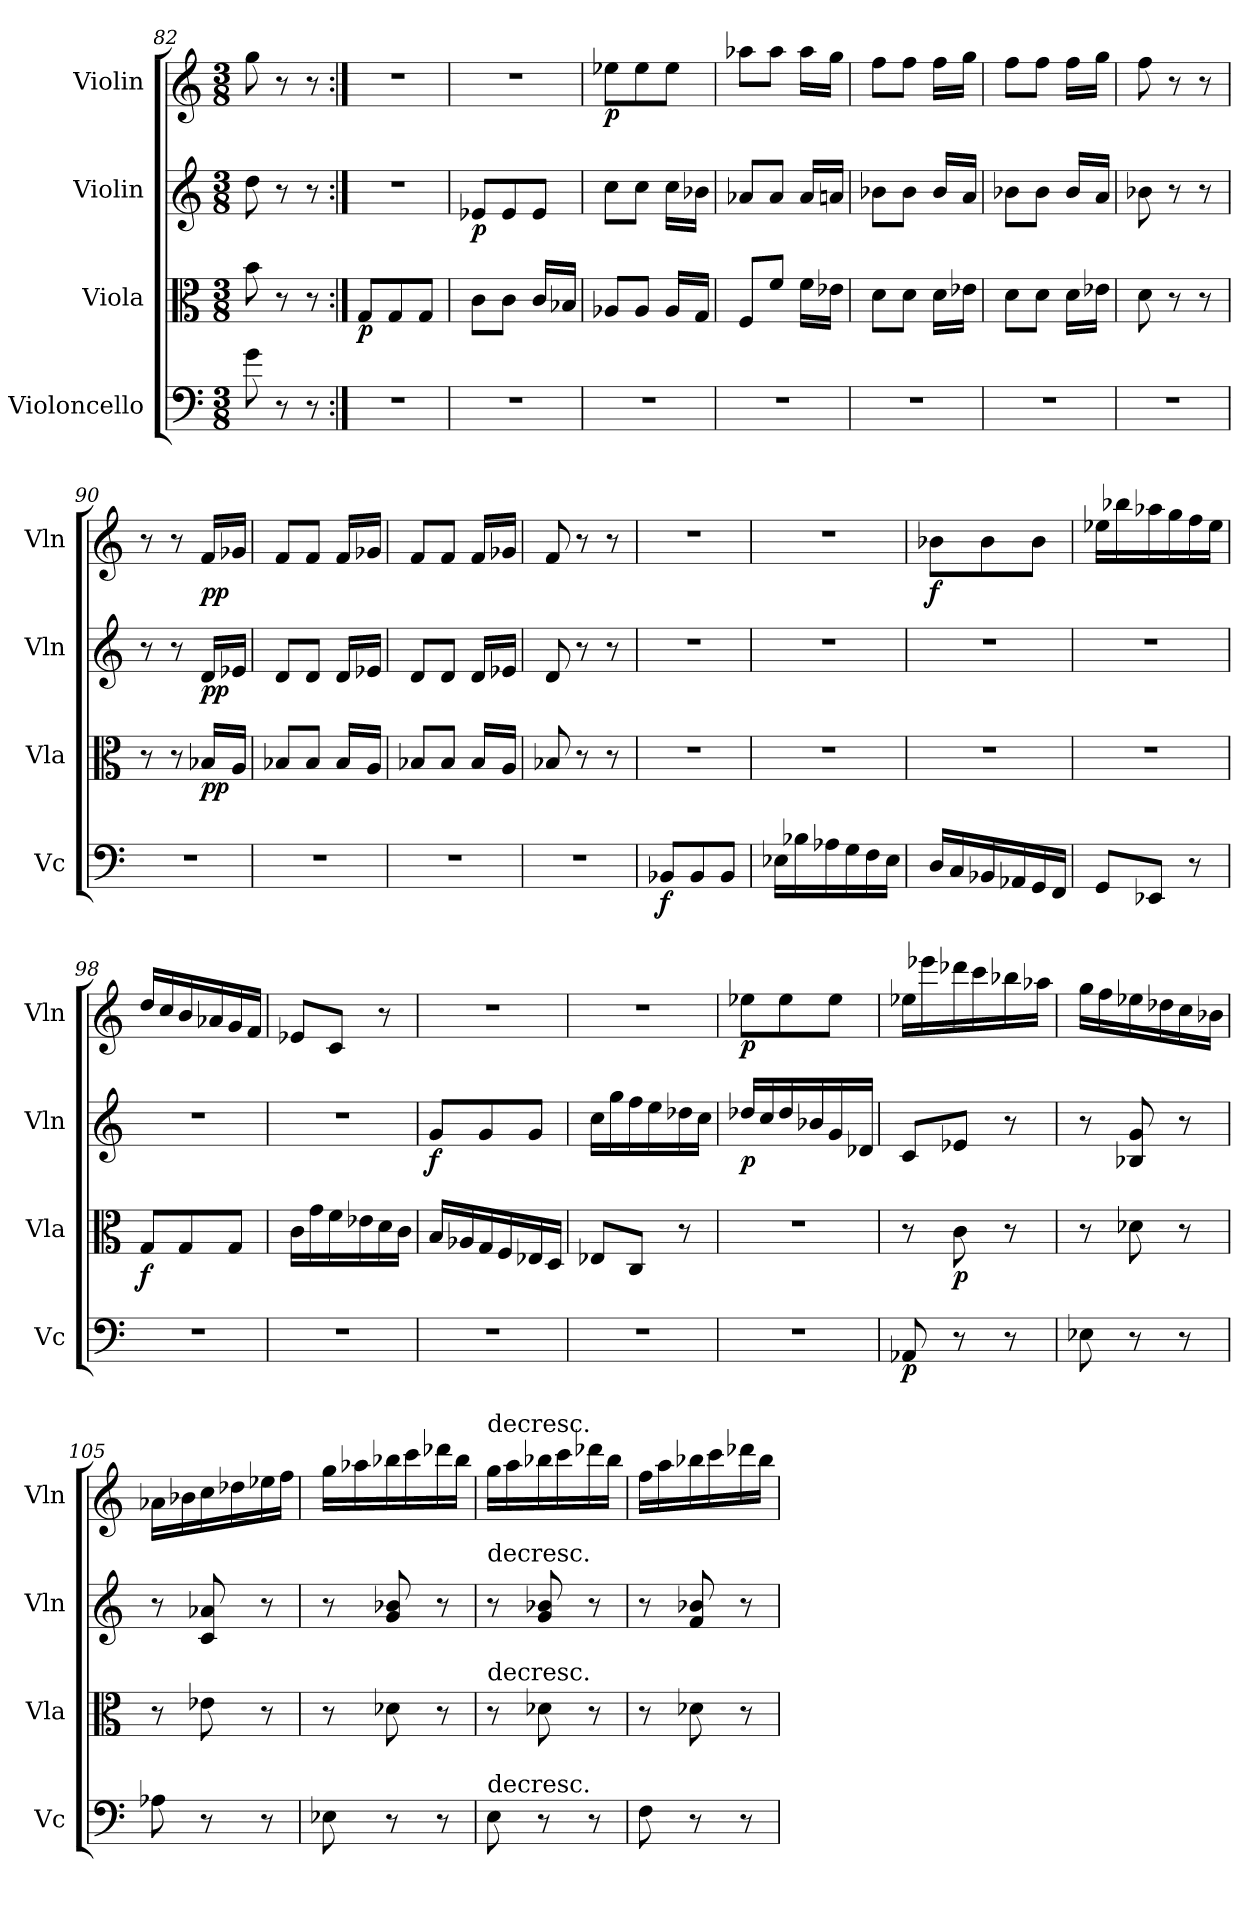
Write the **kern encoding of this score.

**kern	**dynam	**kern	**dynam	**kern	**dynam	**kern	**dynam
*part4	*part4	*part3	*part3	*part2	*part2	*part1	*part1
*staff4	*staff4	*staff3	*staff3	*staff2	*staff2	*staff1	*staff1
*I"Violoncello	*	*I"Viola	*	*I"Violin	*	*I"Violin	*
*I'Vc	*	*I'Vla	*	*I'Vln	*	*I'Vln	*
*clefF4	*	*clefC3	*	*clefG2	*	*clefG2	*
*k[]	*	*k[]	*	*k[]	*	*k[]	*
*C:	*	*C:	*	*C:	*	*C:	*
*M3/8	*	*M3/8	*	*M3/8	*	*M3/8	*
=82	=82	=82	=82	=82	=82	=82	=82
8g\	.	8b\	.	8dd\	.	8gg\	.
8r	.	8r	.	8r	.	8r	.
8r	.	8r	.	8r	.	8r	.
=83:|!	=83:|!	=83:|!	=83:|!	=83:|!	=83:|!	=83:|!	=83:|!
4.r	.	8G/L	p	4.r	.	4.r	.
.	.	8G/	.	.	.	.	.
.	.	8G/J	.	.	.	.	.
=84	=84	=84	=84	=84	=84	=84	=84
4.r	.	8c\L	.	8e-X/L	p	4.r	.
.	.	8c\J	.	8e-/	.	.	.
.	.	16c/LL	.	8e-/J	.	.	.
.	.	16B-X/JJ	.	.	.	.	.
=85	=85	=85	=85	=85	=85	=85	=85
4.r	.	8A-X/L	.	8cc\L	.	8ee-X\L	p
.	.	8A-/J	.	8cc\J	.	8ee-\	.
.	.	16A-/LL	.	16cc\LL	.	8ee-\J	.
.	.	16G/JJ	.	16b-X\JJ	.	.	.
=86	=86	=86	=86	=86	=86	=86	=86
4.r	.	8F/L	.	8a-X/L	.	8aa-X\L	.
.	.	8f/J	.	8a-/J	.	8aa-\J	.
.	.	16f\LL	.	16a-/LL	.	16aa-\LL	.
.	.	16e-X\JJ	.	16an/JJ	.	16gg\JJ	.
=87	=87	=87	=87	=87	=87	=87	=87
4.r	.	8d\L	.	8b-X\L	.	8ff\L	.
.	.	8d\J	.	8b-\J	.	8ff\J	.
.	.	16d\LL	.	16b-/LL	.	16ff\LL	.
.	.	16e-X\JJ	.	16a/JJ	.	16gg\JJ	.
=88	=88	=88	=88	=88	=88	=88	=88
4.r	.	8d\L	.	8b-X\L	.	8ff\L	.
.	.	8d\J	.	8b-\J	.	8ff\J	.
.	.	16d\LL	.	16b-/LL	.	16ff\LL	.
.	.	16e-X\JJ	.	16a/JJ	.	16gg\JJ	.
=89	=89	=89	=89	=89	=89	=89	=89
4.r	.	8d\	.	8b-X\	.	8ff\	.
.	.	8r	.	8r	.	8r	.
.	.	8r	.	8r	.	8r	.
=90	=90	=90	=90	=90	=90	=90	=90
4.r	.	8r	.	8r	.	8r	.
.	.	8r	.	8r	.	8r	.
.	.	16B-X/LL	pp	16d/LL	pp	16f/LL	pp
.	.	16A/JJ	.	16e-X/JJ	.	16g-X/JJ	.
=91	=91	=91	=91	=91	=91	=91	=91
4.r	.	8B-X/L	.	8d/L	.	8f/L	.
.	.	8B-/J	.	8d/J	.	8f/J	.
.	.	16B-/LL	.	16d/LL	.	16f/LL	.
.	.	16A/JJ	.	16e-X/JJ	.	16g-X/JJ	.
=92	=92	=92	=92	=92	=92	=92	=92
4.r	.	8B-X/L	.	8d/L	.	8f/L	.
.	.	8B-/J	.	8d/J	.	8f/J	.
.	.	16B-/LL	.	16d/LL	.	16f/LL	.
.	.	16A/JJ	.	16e-X/JJ	.	16g-X/JJ	.
=93	=93	=93	=93	=93	=93	=93	=93
4.r	.	8B-X/	.	8d/	.	8f/	.
.	.	8r	.	8r	.	8r	.
.	.	8r	.	8r	.	8r	.
=94	=94	=94	=94	=94	=94	=94	=94
8BB-X/L	f	4.r	.	4.r	.	4.r	.
8BB-/	.	.	.	.	.	.	.
8BB-/J	.	.	.	.	.	.	.
=95	=95	=95	=95	=95	=95	=95	=95
16E-X\LL	.	4.r	.	4.r	.	4.r	.
16B-X\	.	.	.	.	.	.	.
16A-X\	.	.	.	.	.	.	.
16G\	.	.	.	.	.	.	.
16F\	.	.	.	.	.	.	.
16E-\JJ	.	.	.	.	.	.	.
=96	=96	=96	=96	=96	=96	=96	=96
16D/LL	.	4.r	.	4.r	.	8b-X\L	f
16C/	.	.	.	.	.	.	.
16BB-X/	.	.	.	.	.	8b-\	.
16AA-X/	.	.	.	.	.	.	.
16GG/	.	.	.	.	.	8b-\J	.
16FF/JJ	.	.	.	.	.	.	.
=97	=97	=97	=97	=97	=97	=97	=97
8GG/L	.	4.r	.	4.r	.	16ee-X\LL	.
.	.	.	.	.	.	16bb-X\	.
8EE-X/J	.	.	.	.	.	16aa-X\	.
.	.	.	.	.	.	16gg\	.
8r	.	.	.	.	.	16ff\	.
.	.	.	.	.	.	16ee-\JJ	.
=98	=98	=98	=98	=98	=98	=98	=98
4.r	.	8G/L	f	4.r	.	16dd/LL	.
.	.	.	.	.	.	16cc/	.
.	.	8G/	.	.	.	16b/	.
.	.	.	.	.	.	16a-X/	.
.	.	8G/J	.	.	.	16g/	.
.	.	.	.	.	.	16f/JJ	.
=99	=99	=99	=99	=99	=99	=99	=99
4.r	.	16c\LL	.	4.r	.	8e-X/L	.
.	.	16g\	.	.	.	.	.
.	.	16f\	.	.	.	8c/J	.
.	.	16e-X\	.	.	.	.	.
.	.	16d\	.	.	.	8r	.
.	.	16c\JJ	.	.	.	.	.
=100	=100	=100	=100	=100	=100	=100	=100
4.r	.	16B/LL	.	8g/L	f	4.r	.
.	.	16A-X/	.	.	.	.	.
.	.	16G/	.	8g/	.	.	.
.	.	16F/	.	.	.	.	.
.	.	16E-X/	.	8g/J	.	.	.
.	.	16D/JJ	.	.	.	.	.
=101	=101	=101	=101	=101	=101	=101	=101
4.r	.	8E-X/L	.	16cc\LL	.	4.r	.
.	.	.	.	16gg\	.	.	.
.	.	8C/J	.	16ff\	.	.	.
.	.	.	.	16ee\	.	.	.
.	.	8r	.	16dd-X\	.	.	.
.	.	.	.	16cc\JJ	.	.	.
=102	=102	=102	=102	=102	=102	=102	=102
4.r	.	4.r	.	16dd-X/LL	p	8ee-X\L	p
.	.	.	.	16cc/	.	.	.
.	.	.	.	16dd-/	.	8ee-\	.
.	.	.	.	16b-X/	.	.	.
.	.	.	.	16g/	.	8ee-\J	.
.	.	.	.	16d-X/JJ	.	.	.
=103	=103	=103	=103	=103	=103	=103	=103
8AA-X/	p	8r	.	8c/L	.	16ee-X\LL	.
.	.	.	.	.	.	16eee-X\	.
8r	.	8c\	p	8e-X/J	.	16ddd-X\	.
.	.	.	.	.	.	16ccc\	.
8r	.	8r	.	8r	.	16bb-X\	.
.	.	.	.	.	.	16aa-X\JJ	.
=104	=104	=104	=104	=104	=104	=104	=104
8E-X\	.	8r	.	8r	.	16gg\LL	.
.	.	.	.	.	.	16ff\	.
8r	.	8d-X\	.	8B-X/ 8g/	.	16ee-X\	.
.	.	.	.	.	.	16dd-X\	.
8r	.	8r	.	8r	.	16cc\	.
.	.	.	.	.	.	16b-X\JJ	.
=105	=105	=105	=105	=105	=105	=105	=105
8A-X\	.	8r	.	8r	.	16a-X\LL	.
.	.	.	.	.	.	16b-X\	.
8r	.	8e-X\	.	8c/ 8a-X/	.	16cc\	.
.	.	.	.	.	.	16dd-X\	.
8r	.	8r	.	8r	.	16ee-X\	.
.	.	.	.	.	.	16ff\JJ	.
=106	=106	=106	=106	=106	=106	=106	=106
8E-X\	.	8r	.	8r	.	16gg\LL	.
.	.	.	.	.	.	16aa-X\	.
8r	.	8d-X\	.	8g/ 8b-X/	.	16bb-X\	.
.	.	.	.	.	.	16ccc\	.
8r	.	8r	.	8r	.	16ddd-X\	.
.	.	.	.	.	.	16bb-\JJ	.
=107	=107	=107	=107	=107	=107	=107	=107
!	!	!	!	!	!	!LO:TX:t=decresc.	!
!	!	!	!	!LO:TX:t=decresc.	!	!	!
!	!	!LO:TX:t=decresc.	!	!	!	!	!
!LO:TX:t=decresc.	!	!	!	!	!	!	!
8E\	.	8r	.	8r	.	16gg\LL	.
.	.	.	.	.	.	16aa\	.
8r	.	8d-X\	.	8g/ 8b-X/	.	16bb-X\	.
.	.	.	.	.	.	16ccc\	.
8r	.	8r	.	8r	.	16ddd-X\	.
.	.	.	.	.	.	16bb-\JJ	.
=108	=108	=108	=108	=108	=108	=108	=108
8F\	.	8r	.	8r	.	16ff\LL	.
.	.	.	.	.	.	16aa\	.
8r	.	8d-X\	.	8f/ 8b-X/	.	16bb-X\	.
.	.	.	.	.	.	16ccc\	.
8r	.	8r	.	8r	.	16ddd-X\	.
.	.	.	.	.	.	16bb-\JJ	.
=	=	=	=	=	=	=	=
*-	*-	*-	*-	*-	*-	*-	*-
